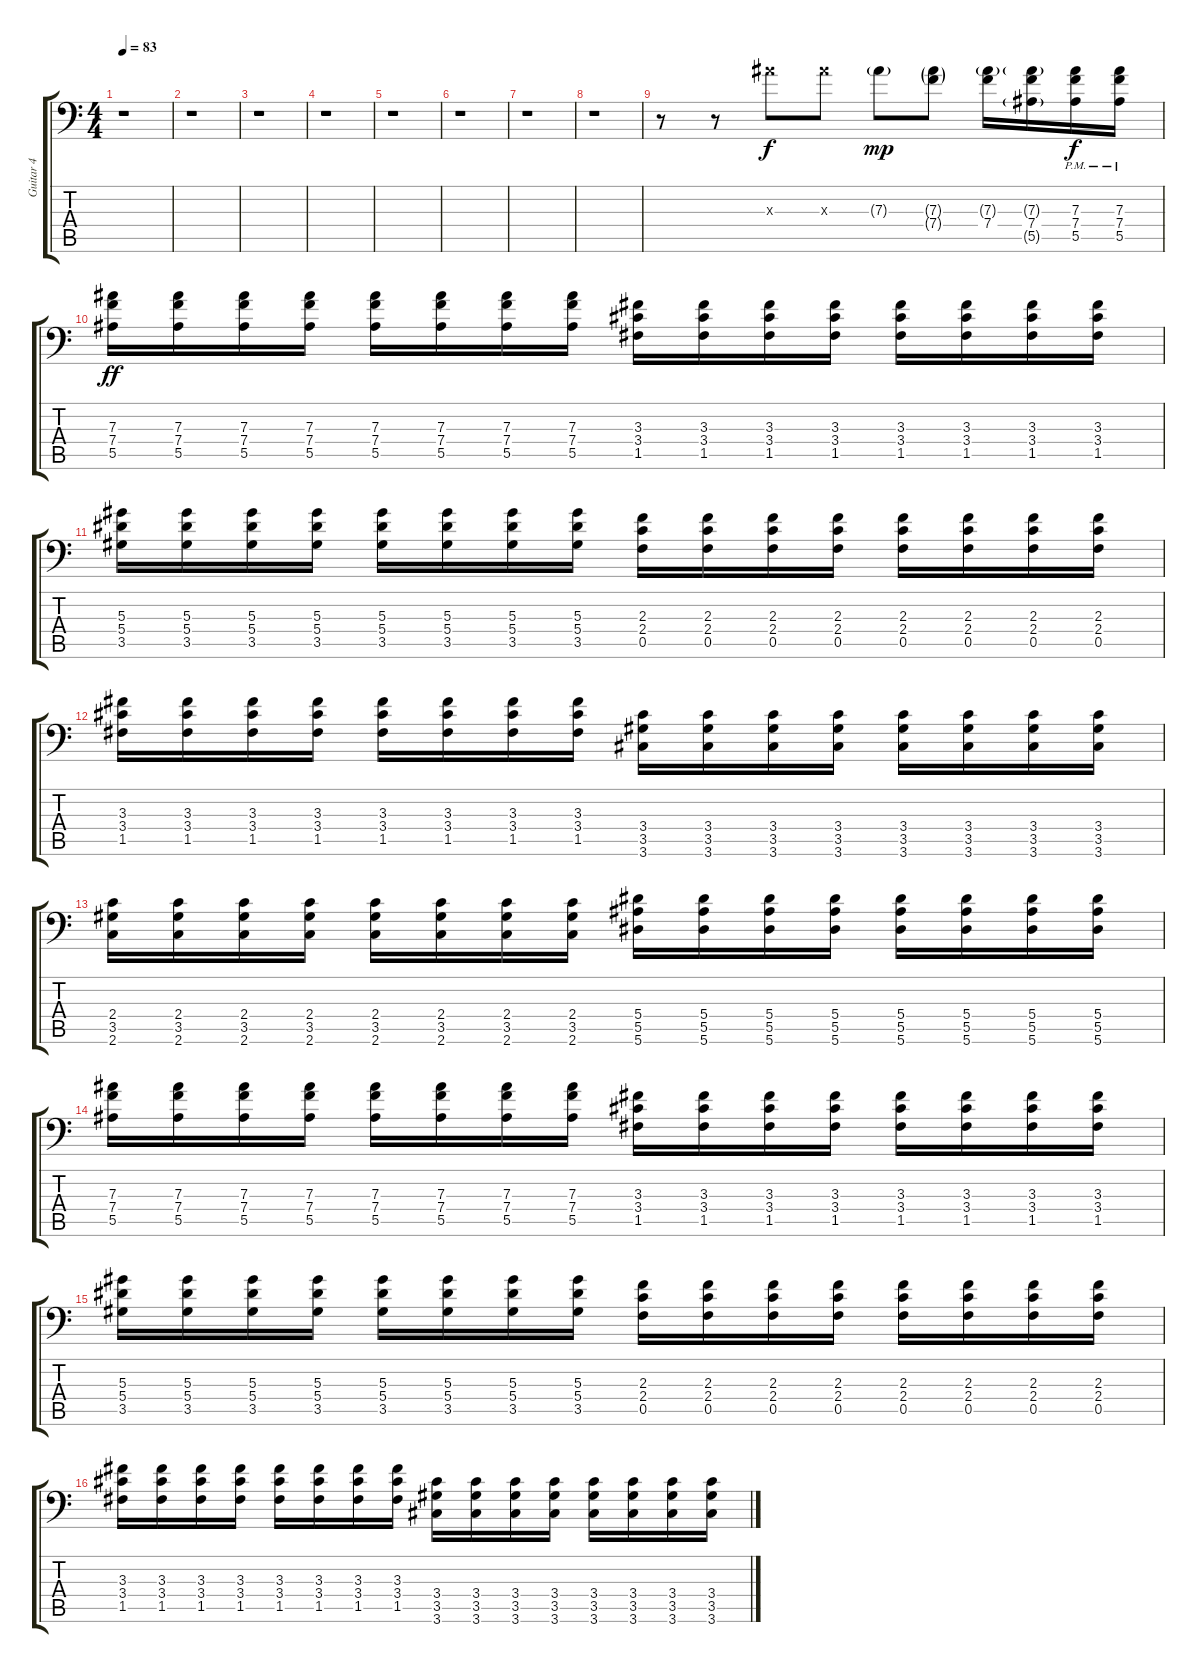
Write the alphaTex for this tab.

\track ("Guitar 4" "Guitar 4") {instrument distortionguitar}
\staff {score tabs}
\tuning (C4 G3 Eb3 Bb2 F2 Bb1) {hide}
\ts (4 4)
\tempo 83
\clef f4
\ks c
r.1{dy f} |
r.1 |
r.1 |
r.1 |
r.1 |
r.1 |
r.1 |
r.1 |
r.8 r.8 7.3{x}.8 7.3{x}.8 7.3{g}.8{dy mp} (7.3{g} 7.4{g}).8 (7.3{g} 7.4).16 (7.3{g} 7.4 5.5{g}).16 (7.3{pm} 7.4 5.5).16{dy f} (7.3{pm} 7.4{pm} 5.5{pm}).16 |
(7.3 7.4 5.5).16{dy ff} (7.3 7.4 5.5).16 (7.3 7.4 5.5).16 (7.3 7.4 5.5).16 (7.3 7.4 5.5).16 (7.3 7.4 5.5).16 (7.3 7.4 5.5).16 (7.3 7.4 5.5).16 (3.3 3.4 1.5).16 (3.3 3.4 1.5).16 (3.3 3.4 1.5).16 (3.3 3.4 1.5).16 (3.3 3.4 1.5).16 (3.3 3.4 1.5).16 (3.3 3.4 1.5).16 (3.3 3.4 1.5).16 |
(5.3 5.4 3.5).16 (5.3 5.4 3.5).16 (5.3 5.4 3.5).16 (5.3 5.4 3.5).16 (5.3 5.4 3.5).16 (5.3 5.4 3.5).16 (5.3 5.4 3.5).16 (5.3 5.4 3.5).16 (2.3 2.4 0.5).16 (2.3 2.4 0.5).16 (2.3 2.4 0.5).16 (2.3 2.4 0.5).16 (2.3 2.4 0.5).16 (2.3 2.4 0.5).16 (2.3 2.4 0.5).16 (2.3 2.4 0.5).16 |
(3.3 3.4 1.5).16 (3.3 3.4 1.5).16 (3.3 3.4 1.5).16 (3.3 3.4 1.5).16 (3.3 3.4 1.5).16 (3.3 3.4 1.5).16 (3.3 3.4 1.5).16 (3.3 3.4 1.5).16 (3.4 3.5 3.6).16 (3.4 3.5 3.6).16 (3.4 3.5 3.6).16 (3.4 3.5 3.6).16 (3.4 3.5 3.6).16 (3.4 3.5 3.6).16 (3.4 3.5 3.6).16 (3.4 3.5 3.6).16 |
(2.4 3.5 2.6).16 (2.4 3.5 2.6).16 (2.4 3.5 2.6).16 (2.4 3.5 2.6).16 (2.4 3.5 2.6).16 (2.4 3.5 2.6).16 (2.4 3.5 2.6).16 (2.4 3.5 2.6).16 (5.4 5.5 5.6).16 (5.4 5.5 5.6).16 (5.4 5.5 5.6).16 (5.4 5.5 5.6).16 (5.4 5.5 5.6).16 (5.4 5.5 5.6).16 (5.4 5.5 5.6).16 (5.4 5.5 5.6).16 |
(7.3 7.4 5.5).16 (7.3 7.4 5.5).16 (7.3 7.4 5.5).16 (7.3 7.4 5.5).16 (7.3 7.4 5.5).16 (7.3 7.4 5.5).16 (7.3 7.4 5.5).16 (7.3 7.4 5.5).16 (3.3 3.4 1.5).16 (3.3 3.4 1.5).16 (3.3 3.4 1.5).16 (3.3 3.4 1.5).16 (3.3 3.4 1.5).16 (3.3 3.4 1.5).16 (3.3 3.4 1.5).16 (3.3 3.4 1.5).16 |
(5.3 5.4 3.5).16 (5.3 5.4 3.5).16 (5.3 5.4 3.5).16 (5.3 5.4 3.5).16 (5.3 5.4 3.5).16 (5.3 5.4 3.5).16 (5.3 5.4 3.5).16 (5.3 5.4 3.5).16 (2.3 2.4 0.5).16 (2.3 2.4 0.5).16 (2.3 2.4 0.5).16 (2.3 2.4 0.5).16 (2.3 2.4 0.5).16 (2.3 2.4 0.5).16 (2.3 2.4 0.5).16 (2.3 2.4 0.5).16 |
(3.3 3.4 1.5).16 (3.3 3.4 1.5).16 (3.3 3.4 1.5).16 (3.3 3.4 1.5).16 (3.3 3.4 1.5).16 (3.3 3.4 1.5).16 (3.3 3.4 1.5).16 (3.3 3.4 1.5).16 (3.4 3.5 3.6).16 (3.4 3.5 3.6).16 (3.4 3.5 3.6).16 (3.4 3.5 3.6).16 (3.4 3.5 3.6).16 (3.4 3.5 3.6).16 (3.4 3.5 3.6).16 (3.4 3.5 3.6).16
